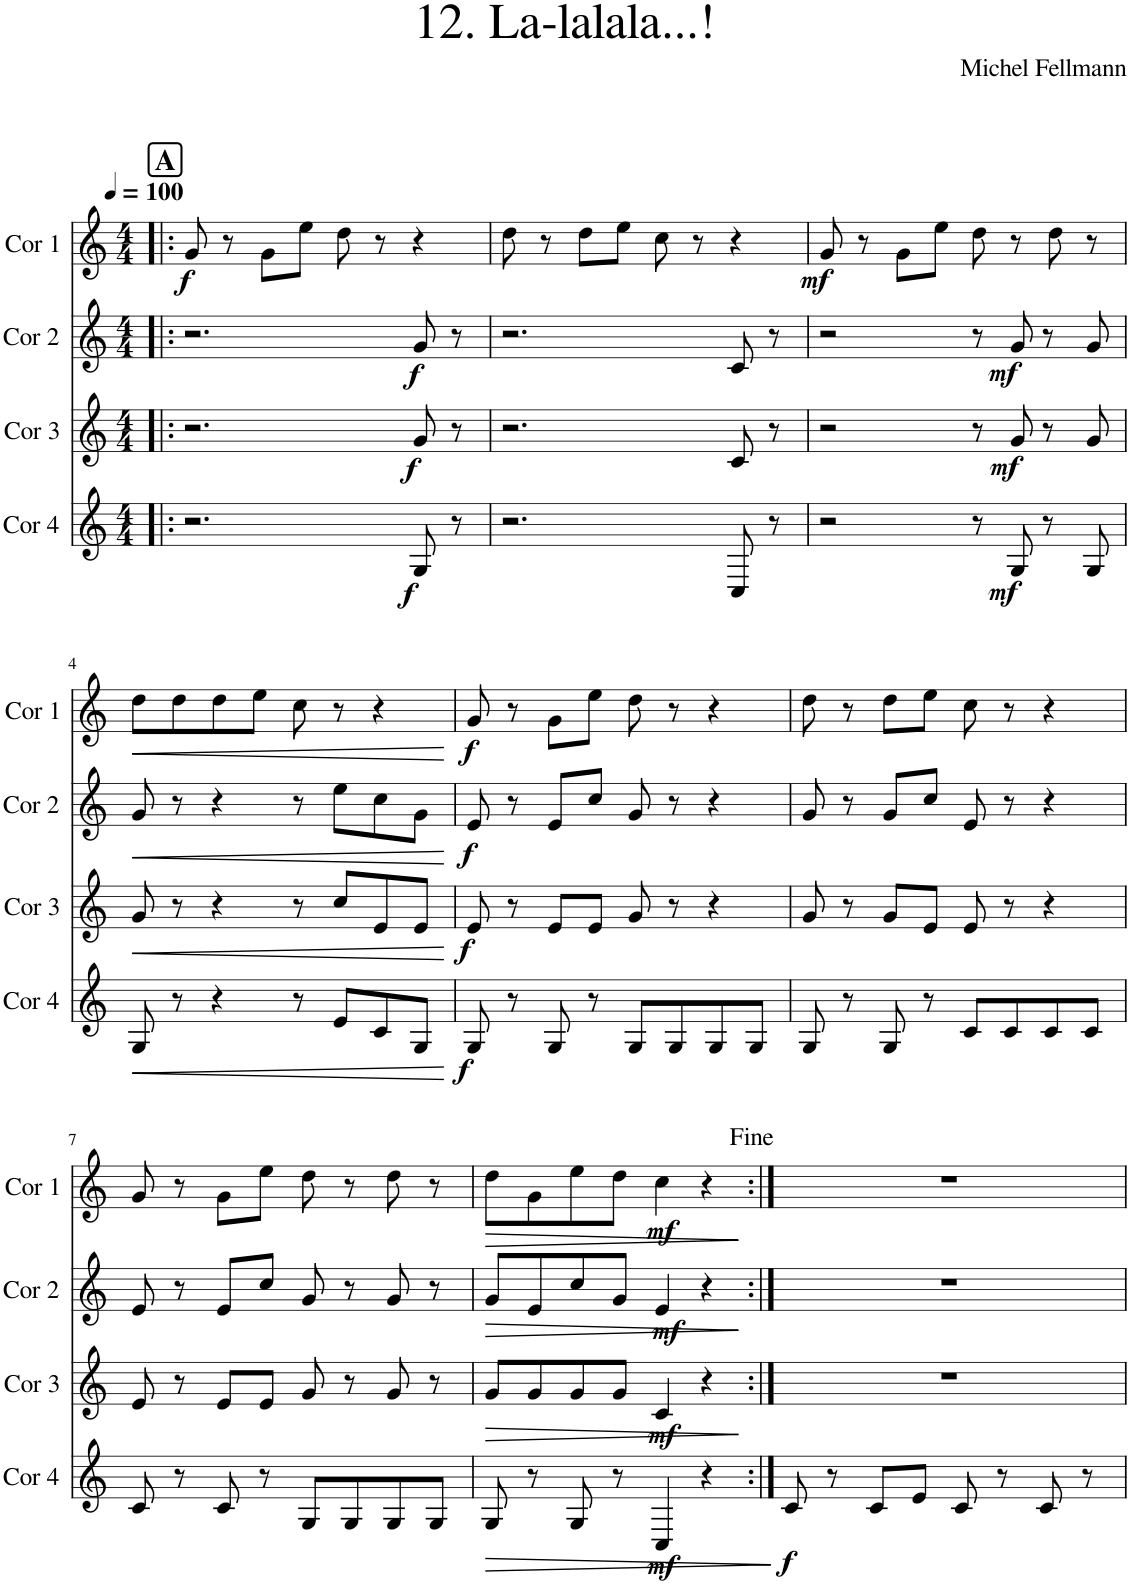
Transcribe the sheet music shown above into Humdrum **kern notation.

**kern	**dynam	**kern	**dynam	**kern	**dynam	**kern	**dynam
*part4	*part4	*part3	*part3	*part2	*part2	*part1	*part1
*staff4	*staff4	*staff3	*staff3	*staff2	*staff2	*staff1	*staff1
*I"Cor 4	*	*I"Cor 3	*	*I"Cor 2	*	*I"Cor 1	*
*I'Cor 4	*	*I'Cor 3	*	*I'Cor 2	*	*I'Cor 1	*
*clefG2	*	*clefG2	*	*clefG2	*	*clefG2	*
*Trd4c7	*	*Trd4c7	*	*Trd4c7	*	*Trd4c7	*
*k[]	*	*k[]	*	*k[]	*	*k[]	*
*M4/4	*	*M4/4	*	*M4/4	*	*M4/4	*
*MM100	*	*MM100	*	*MM100	*	*MM100	*
!!LO:REH:place=s1:a:B:cj:fs=14:t=A
=1!|:	=1!|:	=1!|:	=1!|:	=1!|:	=1!|:	=1!|:	=1!|:
!	!	!	!	!	!	!	!LO:DY:b
2.r	.	2.r	.	2.r	.	8g/	f
.	.	.	.	.	.	8r	.
.	.	.	.	.	.	8g\L	.
.	.	.	.	.	.	8ee\J	.
.	.	.	.	.	.	8dd\	.
.	.	.	.	.	.	8r	.
!	!LO:DY:b	!	!LO:DY:b	!	!LO:DY:b	!	!
8G/	f	8g/	f	8g/	f	4r	.
8r	.	8r	.	8r	.	.	.
=2	=2	=2	=2	=2	=2	=2	=2
2.r	.	2.r	.	2.r	.	8dd\	.
.	.	.	.	.	.	8r	.
.	.	.	.	.	.	8dd\L	.
.	.	.	.	.	.	8ee\J	.
.	.	.	.	.	.	8cc\	.
.	.	.	.	.	.	8r	.
8C/	.	8c/	.	8c/	.	4r	.
8r	.	8r	.	8r	.	.	.
=3	=3	=3	=3	=3	=3	=3	=3
!	!	!	!	!	!	!	!LO:DY:b
2r	.	2r	.	2r	.	8g/	mf
.	.	.	.	.	.	8r	.
.	.	.	.	.	.	8g\L	.
.	.	.	.	.	.	8ee\J	.
8r	.	8r	.	8r	.	8dd\	.
!	!LO:DY:b	!	!LO:DY:b	!	!LO:DY:b	!	!
8G/	mf	8g/	mf	8g/	mf	8r	.
8r	.	8r	.	8r	.	8dd\	.
8G/	.	8g/	.	8g/	.	8r	.
!!LO:LB:g=z
=4	=4	=4	=4	=4	=4	=4	=4
!	!LO:HP:b	!	!LO:HP:b	!	!LO:HP:b	!	!LO:HP:b
8G/	<	8g/	<	8g/	<	8dd\L	<
8r	.	8r	.	8r	.	8dd\	.
4r	.	4r	.	4r	.	8dd\	.
.	.	.	.	.	.	8ee\J	.
8r	.	8r	.	8r	.	8cc\	.
8e/L	.	8cc/L	.	8ee\L	.	8r	.
8c/	.	8e/	.	8cc\	.	4r	.
8G/J	.	8e/J	.	8g\J	.	.	.
.	[	.	[	.	[	.	[
=5	=5	=5	=5	=5	=5	=5	=5
!	!LO:DY:b	!	!LO:DY:b	!	!LO:DY:b	!	!LO:DY:b
8G/	f	8e/	f	8e/	f	8g/	f
8r	.	8r	.	8r	.	8r	.
8G/	.	8e/L	.	8e/L	.	8g\L	.
8r	.	8e/J	.	8cc/J	.	8ee\J	.
8G/L	.	8g/	.	8g/	.	8dd\	.
8G/	.	8r	.	8r	.	8r	.
8G/	.	4r	.	4r	.	4r	.
8G/J	.	.	.	.	.	.	.
=6	=6	=6	=6	=6	=6	=6	=6
8G/	.	8g/	.	8g/	.	8dd\	.
8r	.	8r	.	8r	.	8r	.
8G/	.	8g/L	.	8g/L	.	8dd\L	.
8r	.	8e/J	.	8cc/J	.	8ee\J	.
8c/L	.	8e/	.	8e/	.	8cc\	.
8c/	.	8r	.	8r	.	8r	.
8c/	.	4r	.	4r	.	4r	.
8c/J	.	.	.	.	.	.	.
!!LO:LB:g=z
=7	=7	=7	=7	=7	=7	=7	=7
8c/	.	8e/	.	8e/	.	8g/	.
8r	.	8r	.	8r	.	8r	.
8c/	.	8e/L	.	8e/L	.	8g\L	.
8r	.	8e/J	.	8cc/J	.	8ee\J	.
8G/L	.	8g/	.	8g/	.	8dd\	.
8G/	.	8r	.	8r	.	8r	.
8G/	.	8g/	.	8g/	.	8dd\	.
8G/J	.	8r	.	8r	.	8r	.
=8	=8	=8	=8	=8	=8	=8	=8
!	!LO:HP:b	!	!LO:HP:b	!	!LO:HP:b	!	!LO:HP:b
8G/	>	8g/L	>	8g/L	>	8dd\L	>
8r	.	8g/	.	8e/	.	8g\	.
8G/	.	8g/	.	8cc/	.	8ee\	.
8r	.	8g/J	.	8g/J	.	8dd\J	.
!	!LO:DY:b	!	!LO:DY:b	!	!LO:DY:b	!	!LO:DY:b
4C/	mf	4c/	mf	4e/	mf	4cc\	mf
4r	.	4r	.	4r	.	4r	.
.	]	.	]	.	]	.	]
=9:|!	=9:|!	=9:|!	=9:|!	=9:|!	=9:|!	=9:|!	=9:|!
!	!LO:DY:b	!	!	!	!	!	!
8c/	f	1r	.	1r	.	1r	.
8r	.	.	.	.	.	.	.
8c/L	.	.	.	.	.	.	.
8e/J	.	.	.	.	.	.	.
8c/	.	.	.	.	.	.	.
8r	.	.	.	.	.	.	.
8c/	.	.	.	.	.	.	.
8r	.	.	.	.	.	.	.
=	=	=	=	=	=	=	=
*-	*-	*-	*-	*-	*-	*-	*-
